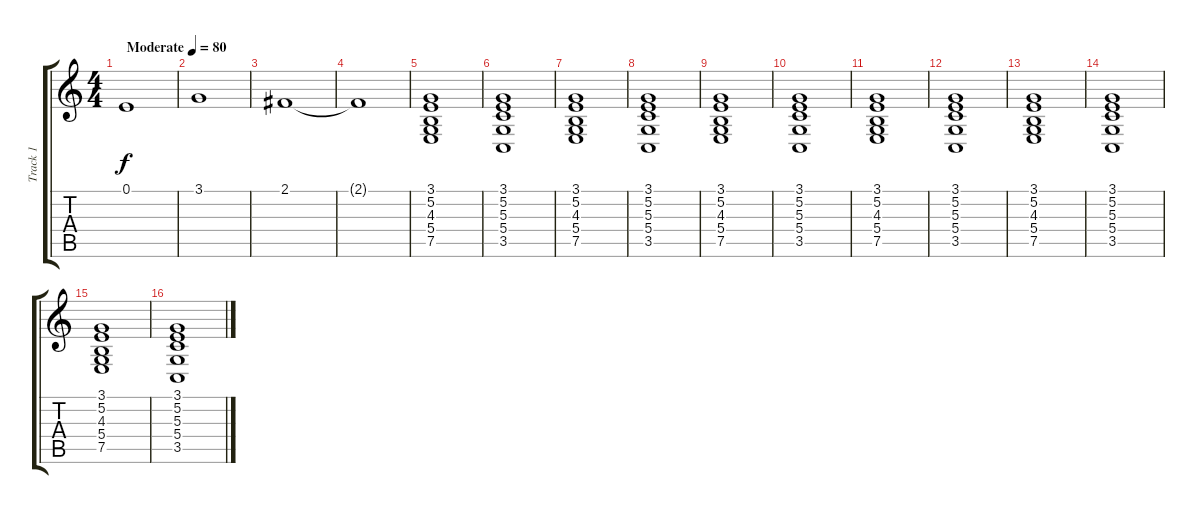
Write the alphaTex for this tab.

\track ("Track 1" "Track 1") {instrument stringensemble1}
\staff {score tabs}
\tuning (E4 B3 G3 D3 A2 E2) {hide}
\ts (4 4)
\tempo (80 "Moderate")
\clef g2
\ks c
0.1.1{dy f instrument stringensemble1} |
3.1.1 |
2.1.1 |
2.1{t}.1 |
(3.1 5.2 4.3 5.4 7.5).1 |
(3.1 5.2 5.3 5.4 3.5).1 |
(3.1 5.2 4.3 5.4 7.5).1{instrument stringensemble1} |
(3.1 5.2 5.3 5.4 3.5).1 |
(3.1 5.2 4.3 5.4 7.5).1 |
(3.1 5.2 5.3 5.4 3.5).1 |
(3.1 5.2 4.3 5.4 7.5).1{instrument stringensemble1} |
(3.1 5.2 5.3 5.4 3.5).1 |
(3.1 5.2 4.3 5.4 7.5).1 |
(3.1 5.2 5.3 5.4 3.5).1 |
(3.1 5.2 4.3 5.4 7.5).1{instrument stringensemble1} |
(3.1 5.2 5.3 5.4 3.5).1
